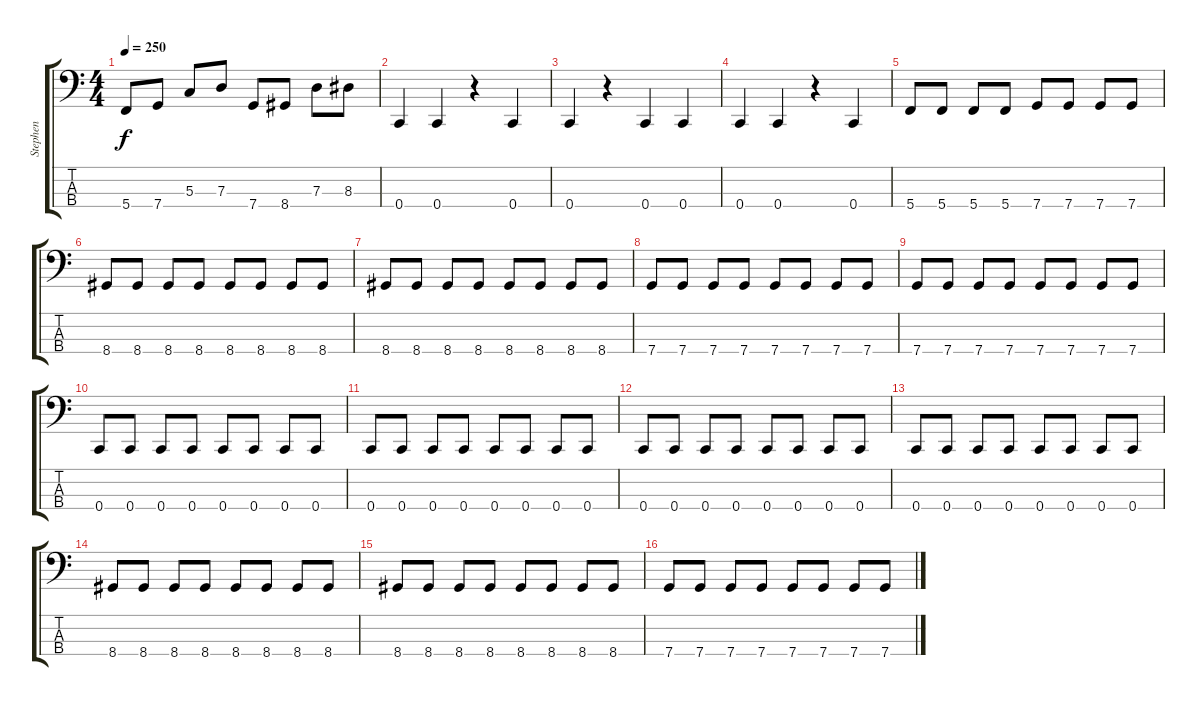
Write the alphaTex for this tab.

\track ("Stephen" "Stephen") {instrument electricbasspick}
\staff {score tabs}
\tuning (F2 C2 G1 C1) {hide}
\ts (4 4)
\tempo 250
\clef f4
\ks c
5.4.8{dy f} 7.4.8 5.3.8 7.3.8 7.4.8 8.4.8 7.3.8 8.3.8 |
0.4.4 0.4.4 r.4 0.4.4 |
0.4.4 r.4 0.4.4 0.4.4 |
0.4.4 0.4.4 r.4 0.4.4 |
5.4.8 5.4.8 5.4.8 5.4.8 7.4.8 7.4.8 7.4.8 7.4.8 |
8.4.8 8.4.8 8.4.8 8.4.8 8.4.8 8.4.8 8.4.8 8.4.8 |
8.4.8 8.4.8 8.4.8 8.4.8 8.4.8 8.4.8 8.4.8 8.4.8 |
7.4.8 7.4.8 7.4.8 7.4.8 7.4.8 7.4.8 7.4.8 7.4.8 |
7.4.8 7.4.8 7.4.8 7.4.8 7.4.8 7.4.8 7.4.8 7.4.8 |
0.4.8 0.4.8 0.4.8 0.4.8 0.4.8 0.4.8 0.4.8 0.4.8 |
0.4.8 0.4.8 0.4.8 0.4.8 0.4.8 0.4.8 0.4.8 0.4.8 |
0.4.8 0.4.8 0.4.8 0.4.8 0.4.8 0.4.8 0.4.8 0.4.8 |
0.4.8 0.4.8 0.4.8 0.4.8 0.4.8 0.4.8 0.4.8 0.4.8 |
8.4.8 8.4.8 8.4.8 8.4.8 8.4.8 8.4.8 8.4.8 8.4.8 |
8.4.8 8.4.8 8.4.8 8.4.8 8.4.8 8.4.8 8.4.8 8.4.8 |
7.4.8 7.4.8 7.4.8 7.4.8 7.4.8 7.4.8 7.4.8 7.4.8
